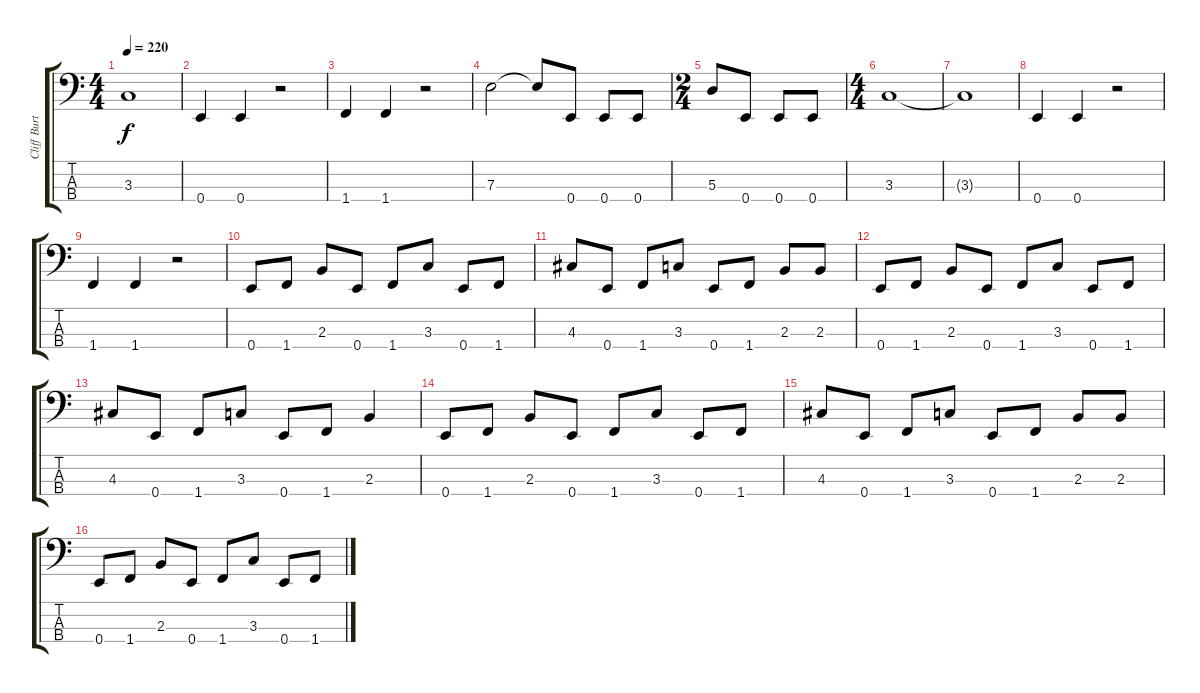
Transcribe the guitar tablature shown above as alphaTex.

\track ("Cliff Burtom (Bassguitar)" "Cliff Burt") {instrument electricbassfinger}
\staff {score tabs}
\tuning (G2 D2 A1 E1) {hide}
\ts (4 4)
\tempo 220
\clef f4
\ks c
3.3{t}.1{dy f} |
0.4.4 0.4.4 r.2 |
1.4.4 1.4.4 r.2 |
7.3.2 7.3{t}.8 0.4.8 0.4.8 0.4.8 |
\ts (2 4)
5.3.8 0.4.8 0.4.8 0.4.8 |
\ts (4 4)
3.3.1 |
3.3{t}.1 |
0.4.4 0.4.4 r.2 |
1.4.4 1.4.4 r.2 |
0.4.8 1.4.8 2.3.8 0.4.8 1.4.8 3.3.8 0.4.8 1.4.8 |
4.3.8 0.4.8 1.4.8 3.3.8 0.4.8 1.4.8 2.3.8 2.3.8 |
0.4.8 1.4.8 2.3.8 0.4.8 1.4.8 3.3.8 0.4.8 1.4.8 |
4.3.8 0.4.8 1.4.8 3.3.8 0.4.8 1.4.8 2.3.4 |
0.4.8 1.4.8 2.3.8 0.4.8 1.4.8 3.3.8 0.4.8 1.4.8 |
4.3.8 0.4.8 1.4.8 3.3.8 0.4.8 1.4.8 2.3.8 2.3.8 |
0.4.8 1.4.8 2.3.8 0.4.8 1.4.8 3.3.8 0.4.8 1.4.8
